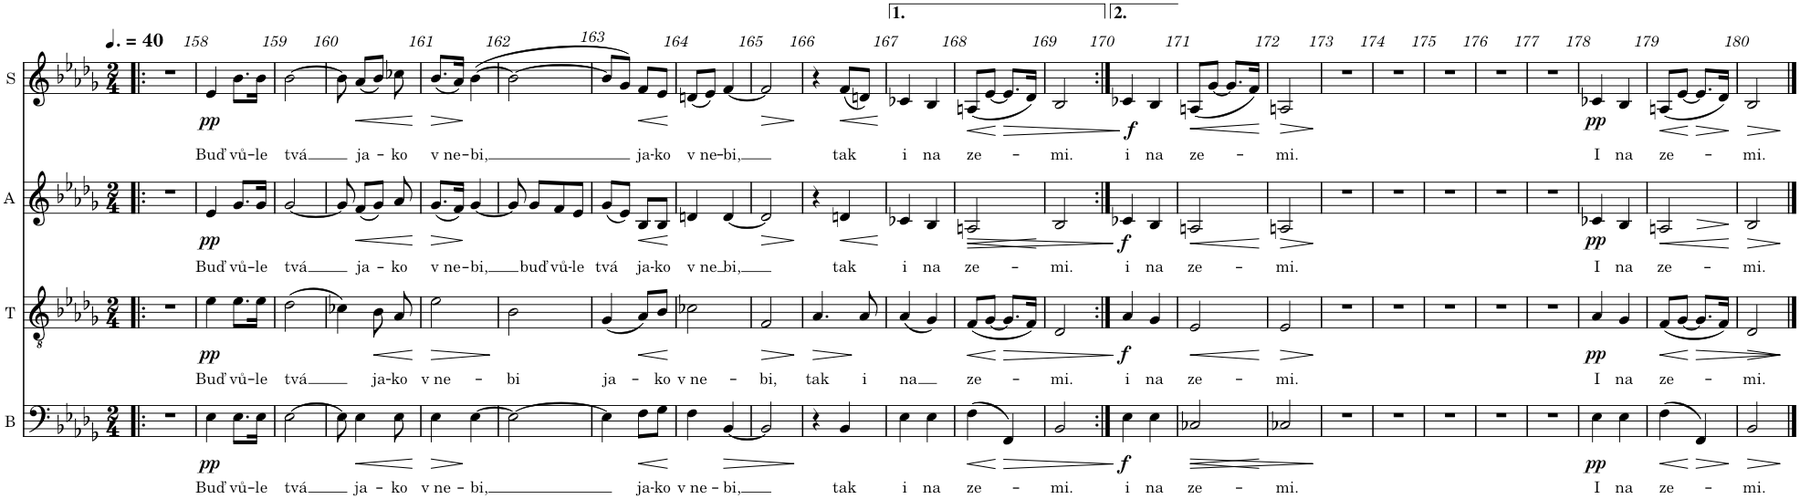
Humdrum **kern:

**kern	**text	**dynam	**kern	**text	**dynam	**kern	**text	**dynam	**kern	**text	**dynam
*part4	*part4	*part4	*part3	*part3	*part3	*part2	*part2	*part2	*part1	*part1	*part1
*staff4	*staff4	*staff4	*staff3	*staff3	*staff3	*staff2	*staff2	*staff2	*staff1	*staff1	*staff1
*I"B	*	*	*I"T	*	*	*I"A	*	*	*I"S	*	*
*I'B	*	*	*I'T	*	*	*I'A	*	*	*I'S	*	*
*clefF4	*	*	*clefGv2	*	*	*clefG2	*	*	*clefG2	*	*
*k[b-e-a-d-g-]	*	*	*k[b-e-a-d-g-]	*	*	*k[b-e-a-d-g-]	*	*	*k[b-e-a-d-g-]	*	*
*M2/4	*	*	*M2/4	*	*	*M2/4	*	*	*M2/4	*	*
*MM60	*	*	*MM60	*	*	*MM60	*	*	*MM60	*	*
=157!|:	=157!|:	=157!|:	=157!|:	=157!|:	=157!|:	=157!|:	=157!|:	=157!|:	=157!|:	=157!|:	=157!|:
2r	.	.	2r	.	.	2r	.	.	2r	.	.
.	.	.	.	.	.	.	.	]	.	.	.
=158	=158	=158	=158	=158	=158	=158	=158	=158	=158	=158	=158
!	!LO:LY:b	!LO:DY:b	!	!LO:LY:b	!LO:DY:b	!	!LO:LY:b	!LO:DY:b	!	!LO:LY:b	!LO:DY:b
4E-\	Buď	pp	4e-\	Buď	pp	4e-/	Buď	pp	4e-/	Buď	pp
!	!LO:LY:b	!	!	!LO:LY:b	!	!	!LO:LY:b	!	!	!LO:LY:b	!
8.E-\L	vů-	.	8.e-\L	vů-	.	8.g-/L	vů-	.	8.b-\L	vů-	.
!	!LO:LY:b	!	!	!LO:LY:b	!	!	!LO:LY:b	!	!	!LO:LY:b	!
16E-\Jk	-le	.	16e-\Jk	-le	.	16g-/Jk	-le	.	16b-\Jk	-le	.
=159	=159	=159	=159	=159	=159	=159	=159	=159	=159	=159	=159
!	!LO:LY:b	!	!	!LO:LY:b	!	!	!LO:LY:b	!	!	!LO:LY:b	!
[2E-\	tvá	.	(2d-\	tvá	.	[2g-/	tvá	.	[2b-\	tvá	.
=160	=160	=160	=160	=160	=160	=160	=160	=160	=160	=160	=160
8E-\]	.	.	4c-X\)	.	.	8g-/]	.	.	8b-\]	.	.
!	!LO:LY:b	!LO:HP:b	!	!	!	!	!LO:LY:b	!LO:HP:b	!	!LO:LY:b	!LO:HP:b
4E-\	ja-	<	.	.	.	(8f/L	ja-	<	(8a-/L	ja-	<
!	!	!	!	!LO:LY:b	!LO:HP:b	!	!	!	!	!	!
.	.	.	8B-\	ja-	<	8g-/J)	.	.	8b-/J)	.	.
!	!LO:LY:b	!	!	!LO:LY:b	!	!	!LO:LY:b	!	!	!LO:LY:b	!
8E-\	-ko	.	8A-/	-ko	.	8a-/	-ko	.	8cc-X\	-ko	.
.	.	[	.	.	[	.	.	[	.	.	[
=161	=161	=161	=161	=161	=161	=161	=161	=161	=161	=161	=161
!	!LO:LY:b	!LO:HP:b	!	!LO:LY:b	!LO:HP:b	!	!LO:LY:b	!LO:HP:b	!	!LO:LY:b	!LO:HP:b
4E-\	v ne-	>	2e-\	v ne-	>	(8.g-/L	v ne-	>	(8.b-/L	v ne-	>
.	.	.	.	.	.	16f/Jk)	.	.	16a-/Jk)	.	.
!	!LO:LY:b	!	!	!	!	!	!LO:LY:b	!	!	!LO:LY:b	!
[4E-\	-bi,	]	.	.	.	[4g-/	-bi,	]	([4b-\	-bi,	]
.	.	.	.	.	]	.	.	.	.	.	.
=162	=162	=162	=162	=162	=162	=162	=162	=162	=162	=162	=162
!	!	!	!	!LO:LY:b	!	!	!	!	!	!	!
2E-\_	.	.	2B-\	-bi	.	8g-/]	.	.	2b-\_	.	.
!	!	!	!	!	!	!	!LO:LY:b	!	!	!	!
.	.	.	.	.	.	8g-/L	buď	.	.	.	.
!	!	!	!	!	!	!	!LO:LY:b	!	!	!	!
.	.	.	.	.	.	8f/	vů-	.	.	.	.
!	!	!	!	!	!	!	!LO:LY:b	!	!	!	!
.	.	.	.	.	.	8e-/J	-le	.	.	.	.
=163	=163	=163	=163	=163	=163	=163	=163	=163	=163	=163	=163
!	!	!	!	!LO:LY:b	!	!	!LO:LY:b	!	!	!	!
4E-\]	.	.	(4G-/	ja-	.	(8g-/L	tvá	.	8b-/L]	.	.
.	.	.	.	.	.	8e-/J)	.	.	8g-/J)	.	.
!	!LO:LY:b	!LO:HP:b	!	!	!LO:HP:b	!	!LO:LY:b	!LO:HP:b	!	!LO:LY:b	!LO:HP:b
8F\L	ja-	<	8A-/L)	.	<	8B-/L	ja-	<	8f/L	ja-	<
!	!LO:LY:b	!	!	!LO:LY:b	!	!	!LO:LY:b	!	!	!LO:LY:b	!
8G-\J	-ko	.	8B-/J	-ko	.	8B-/J	-ko	.	8e-/J	-ko	.
.	.	[	.	.	[	.	.	[	.	.	[
=164	=164	=164	=164	=164	=164	=164	=164	=164	=164	=164	=164
!	!LO:LY:b	!	!	!LO:LY:b	!	!	!LO:LY:b	!	!	!LO:LY:b	!
4F\	v ne-	.	2c-X\	v ne-	.	4dn/	v ne	.	(8dn/L	v ne-	.
.	.	.	.	.	.	.	.	.	8e-/J)	.	.
!	!LO:LY:b	!LO:HP:b	!	!	!	!	!LO:LY:b	!	!	!LO:LY:b	!
[4BB-/	-bi,	>	.	.	.	[4d/	bi,	.	[4f/	-bi,	.
=165	=165	=165	=165	=165	=165	=165	=165	=165	=165	=165	=165
!	!	!	!	!LO:LY:b	!LO:HP:b	!	!	!LO:HP:b	!	!	!LO:HP:b
2BB-/]	.	.	2F/	-bi,	>	2d/]	.	>	2f/]	.	>
.	.	]	.	.	]	.	.	]	.	.	]
=166	=166	=166	=166	=166	=166	=166	=166	=166	=166	=166	=166
!	!	!	!	!LO:LY:b	!LO:HP:b	!	!	!	!	!	!
4r	.	.	4.A-/	tak	>	4r	.	.	4r	.	.
!	!LO:LY:b	!	!	!	!	!	!LO:LY:b	!LO:HP:b	!	!LO:LY:b	!LO:HP:b
4BB-/	tak	.	.	.	.	4dn/	tak	<	(8f/L	tak	<
!	!	!	!	!LO:LY:b	!	!	!	!	!	!	!
.	.	.	8A-/	i	]	.	.	.	8dn/J)	.	.
.	.	.	.	.	.	.	.	[	.	.	[
=167	=167	=167	=167	=167	=167	=167	=167	=167	=167	=167	=167
!	!LO:LY:b	!	!	!LO:LY:b	!	!	!LO:LY:b	!	!	!LO:LY:b	!
4E-\	i	.	(4A-/	na	.	4c-X/	i	.	4c-X/	i	.
!	!LO:LY:b	!	!	!	!	!	!LO:LY:b	!	!	!LO:LY:b	!
4E-\	na	.	4G-/)	.	.	4B-/	na	.	4B-/	na	.
=168	=168	=168	=168	=168	=168	=168	=168	=168	=168	=168	=168
!	!LO:LY:b	!LO:HP:b	!	!LO:LY:b	!LO:HP:b	!	!LO:LY:b	!LO:HP:b	!	!LO:LY:b	!LO:HP:b
(4F\	ze-	<	(8F/L	ze-	<	2An/	ze-	<	(8An/L	ze-	<
.	.	.	[8G-/J	.	.	.	.	.	[8e-/J	.	.
!	!	!LO:HP:n=1:b	!	!	!LO:HP:n=1:b	!	!	!	!	!	!LO:HP:n=1:b
4FF/)	.	[ >	8.G-/L]	.	[ >	.	.	.	8.e-/L]	.	[ >
.	.	.	16F/Jk)	.	.	.	.	.	16d-/Jk)	.	.
.	.	.	.	.	.	.	.	[	.	.	.
=169	=169	=169	=169	=169	=169	=169	=169	=169	=169	=169	=169
!	!LO:LY:b	!	!	!LO:LY:b	!	!	!LO:LY:b	!LO:HP:b	!	!LO:LY:b	!
2BB-/	-mi.	.	2D-/	-mi.	.	2B-/	-mi.	>	2B-/	-mi.	.
.	.	]	.	.	]	.	.	]	.	.	]
=170:|!	=170:|!	=170:|!	=170:|!	=170:|!	=170:|!	=170:|!	=170:|!	=170:|!	=170:|!	=170:|!	=170:|!
!	!LO:LY:b	!LO:DY:b	!	!LO:LY:b	!LO:DY:b	!	!LO:LY:b	!LO:DY:b	!	!LO:LY:b	!LO:DY:b
4E-\	i	f	4A-/	i	f	4c-X/	i	f	4c-X/	i	f
!	!LO:LY:b	!	!	!LO:LY:b	!	!	!LO:LY:b	!	!	!LO:LY:b	!
4E-\	na	.	4G-/	na	.	4B-/	na	.	4B-/	na	.
=171	=171	=171	=171	=171	=171	=171	=171	=171	=171	=171	=171
!	!LO:LY:b	!LO:HP:b	!	!LO:LY:b	!LO:HP:b	!	!LO:LY:b	!LO:HP:b	!	!LO:LY:b	!LO:HP:b
2C-X/	ze-	<	2E-/	ze-	<	2An/	ze-	<	(8An/L	ze-	<
.	.	.	.	.	.	.	.	.	[8g-/J	.	.
.	.	.	.	.	.	.	.	.	8.g-/L]	.	.
.	.	.	.	.	.	.	.	.	16f/Jk)	.	.
.	.	[	.	.	[	.	.	[	.	.	[
=172	=172	=172	=172	=172	=172	=172	=172	=172	=172	=172	=172
!	!LO:LY:b	!LO:HP:b	!	!LO:LY:b	!LO:HP:b	!	!LO:LY:b	!LO:HP:b	!	!LO:LY:b	!LO:HP:b
2C-X/	-mi.	>	2E-/	-mi.	>	2An/	-mi.	>	2An/	-mi.	>
.	.	]	.	.	]	.	.	]	.	.	]
=173	=173	=173	=173	=173	=173	=173	=173	=173	=173	=173	=173
2r	.	.	2r	.	.	2r	.	.	2r	.	.
=174	=174	=174	=174	=174	=174	=174	=174	=174	=174	=174	=174
2r	.	.	2r	.	.	2r	.	.	2r	.	.
=175	=175	=175	=175	=175	=175	=175	=175	=175	=175	=175	=175
2r	.	.	2r	.	.	2r	.	.	2r	.	.
=176	=176	=176	=176	=176	=176	=176	=176	=176	=176	=176	=176
2r	.	.	2r	.	.	2r	.	.	2r	.	.
=177	=177	=177	=177	=177	=177	=177	=177	=177	=177	=177	=177
2r	.	.	2r	.	.	2r	.	.	2r	.	.
=178	=178	=178	=178	=178	=178	=178	=178	=178	=178	=178	=178
!	!LO:LY:b	!LO:DY:b	!	!LO:LY:b	!LO:DY:b	!	!LO:LY:b	!LO:DY:b	!	!LO:LY:b	!LO:DY:b
4E-\	I	pp	4A-/	I	pp	4c-X/	I	pp	4c-X/	I	pp
!	!LO:LY:b	!	!	!LO:LY:b	!	!	!LO:LY:b	!	!	!LO:LY:b	!
4E-\	na	.	4G-/	na	.	4B-/	na	.	4B-/	na	.
=179	=179	=179	=179	=179	=179	=179	=179	=179	=179	=179	=179
!	!LO:LY:b	!LO:HP:b	!	!LO:LY:b	!LO:HP:b	!	!LO:LY:b	!LO:HP:b	!	!	!
!	!	!	!	!	!	!	!	!LO:HP:n=1:b	!	!LO:LY:b	!LO:HP:b
(4F\	ze-	<	(8F/L	ze-	<	2An/	ze-	< >	(8An/L	ze-	<
.	.	.	[8G-/J	.	.	.	.	.	[8e-/J	.	.
!	!	!LO:HP:n=1:b	!	!	!LO:HP:n=1:b	!	!	!	!	!	!LO:HP:n=1:b
4FF/)	.	[ >	8.G-/L]	.	[ >	.	.	.	8.e-/L]	.	[ >
.	.	.	16F/Jk)	.	.	.	.	.	16d-/Jk)	.	.
.	.	]	.	.	.	.	.	[	.	.	]
=180	=180	=180	=180	=180	=180	=180	=180	=180	=180	=180	=180
!	!LO:LY:b	!LO:HP:b	!	!LO:LY:b	!LO:HP:b	!	!LO:LY:b	!LO:HP:b	!	!LO:LY:b	!LO:HP:b
2BB-/	-mi.	>	2D-/	-mi.	>	2B-/	-mi.	>	2B-/	-mi.	>
.	.	]	.	.	] ]	.	.	]	.	.	]
==	==	==	==	==	==	==	==	==	==	==	==
*-	*-	*-	*-	*-	*-	*-	*-	*-	*-	*-	*-
